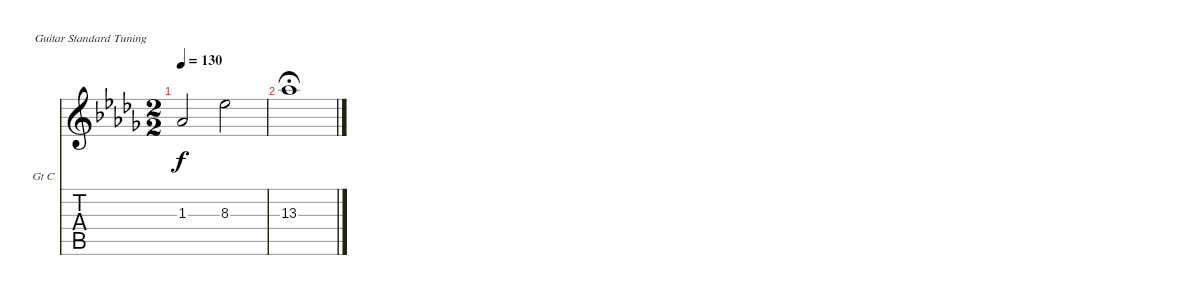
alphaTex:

\defaultSystemsLayout 4
\bracketExtendMode nobrackets
\firstSystemTrackNameOrientation horizontal
\otherSystemsTrackNameOrientation horizontal
\chordDiagramsInScore
\track ("Guitar Contrechant" "Gt C") {instrument acousticguitarsteel}
\staff {score tabs}
\tuning (E4 B3 G3 D3 A2 E2)
\ts (2 2)
\tempo 130
\clef g2
\scale
0.333333
\ks db
1.3{t}.2{dy f} 8.3.2 |
13.3.1{fermata (medium 0.52)}
